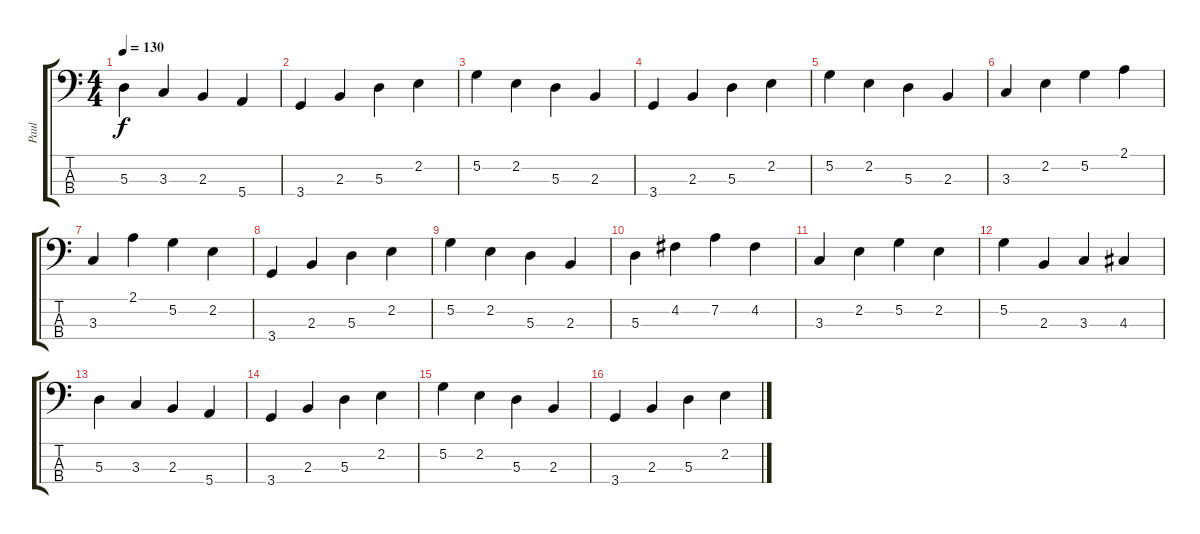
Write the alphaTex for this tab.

\track ("Paul" "Paul") {instrument electricbassfinger}
\staff {score tabs}
\tuning (G2 D2 A1 E1) {hide}
\ts (4 4)
\tempo 130
\clef f4
\ks c
5.3.4{dy f} 3.3.4 2.3.4 5.4.4 |
3.4.4 2.3.4 5.3.4 2.2.4 |
5.2.4 2.2.4 5.3.4 2.3.4 |
3.4.4 2.3.4 5.3.4 2.2.4 |
5.2.4 2.2.4 5.3.4 2.3.4 |
3.3.4 2.2.4 5.2.4 2.1.4 |
3.3.4 2.1.4 5.2.4 2.2.4 |
3.4.4 2.3.4 5.3.4 2.2.4 |
5.2.4 2.2.4 5.3.4 2.3.4 |
5.3.4 4.2.4 7.2.4 4.2.4 |
3.3.4 2.2.4 5.2.4 2.2.4 |
5.2.4 2.3.4 3.3.4 4.3.4 |
5.3.4 3.3.4 2.3.4 5.4.4 |
3.4.4 2.3.4 5.3.4 2.2.4 |
5.2.4 2.2.4 5.3.4 2.3.4 |
3.4.4 2.3.4 5.3.4 2.2.4
